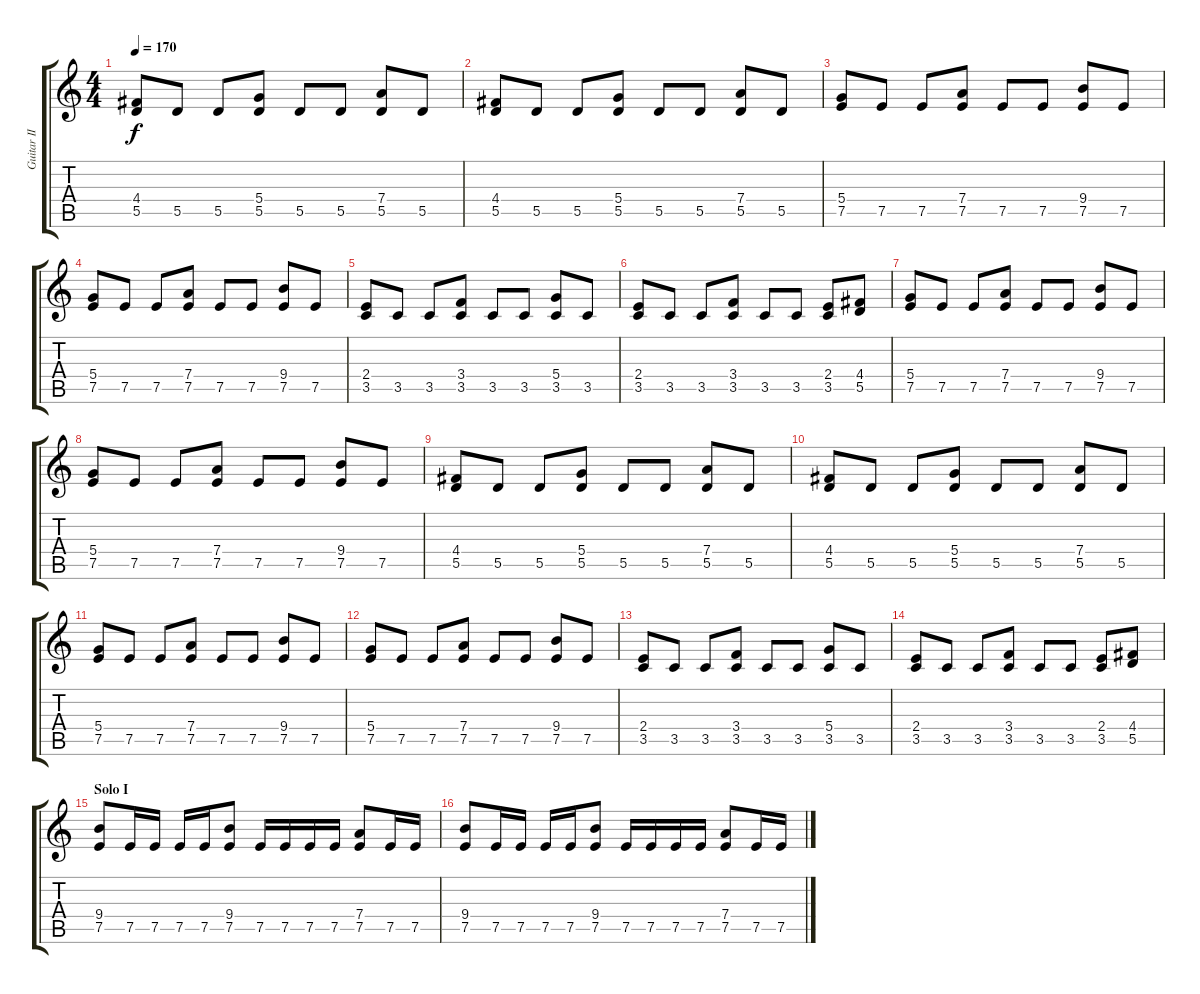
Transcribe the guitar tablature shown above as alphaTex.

\track ("Guitar II" "Guitar II") {instrument distortionguitar}
\staff {score tabs}
\tuning (E4 B3 G3 D3 A2 E2) {hide}
\ts (4 4)
\tempo 170
\clef g2
\ks c
(4.4 5.5).8{dy f} 5.5.8 5.5.8 (5.4 5.5).8 5.5.8 5.5.8 (7.4 5.5).8 5.5.8 |
(4.4 5.5).8 5.5.8 5.5.8 (5.4 5.5).8 5.5.8 5.5.8 (7.4 5.5).8 5.5.8 |
(5.4 7.5).8 7.5.8 7.5.8 (7.4 7.5).8 7.5.8 7.5.8 (9.4 7.5).8 7.5.8 |
(5.4 7.5).8 7.5.8 7.5.8 (7.4 7.5).8 7.5.8 7.5.8 (9.4 7.5).8 7.5.8 |
(2.4 3.5).8 3.5.8 3.5.8 (3.4 3.5).8 3.5.8 3.5.8 (5.4 3.5).8 3.5.8 |
(2.4 3.5).8 3.5.8 3.5.8 (3.4 3.5).8 3.5.8 3.5.8 (2.4 3.5).8 (4.4 5.5).8 |
(5.4 7.5).8 7.5.8 7.5.8 (7.4 7.5).8 7.5.8 7.5.8 (9.4 7.5).8 7.5.8 |
(5.4 7.5).8 7.5.8 7.5.8 (7.4 7.5).8 7.5.8 7.5.8 (9.4 7.5).8 7.5.8 |
(4.4 5.5).8 5.5.8 5.5.8 (5.4 5.5).8 5.5.8 5.5.8 (7.4 5.5).8 5.5.8 |
(4.4 5.5).8 5.5.8 5.5.8 (5.4 5.5).8 5.5.8 5.5.8 (7.4 5.5).8 5.5.8 |
(5.4 7.5).8 7.5.8 7.5.8 (7.4 7.5).8 7.5.8 7.5.8 (9.4 7.5).8 7.5.8 |
(5.4 7.5).8 7.5.8 7.5.8 (7.4 7.5).8 7.5.8 7.5.8 (9.4 7.5).8 7.5.8 |
(2.4 3.5).8 3.5.8 3.5.8 (3.4 3.5).8 3.5.8 3.5.8 (5.4 3.5).8 3.5.8 |
(2.4 3.5).8 3.5.8 3.5.8 (3.4 3.5).8 3.5.8 3.5.8 (2.4 3.5).8 (4.4 5.5).8 |
\section ("" "Solo I")
(9.4 7.5).8 7.5.16 7.5.16 7.5.16 7.5.16 (9.4 7.5).8 7.5.16 7.5.16 7.5.16 7.5.16 (7.4 7.5).8 7.5.16 7.5.16 |
(9.4 7.5).8 7.5.16 7.5.16 7.5.16 7.5.16 (9.4 7.5).8 7.5.16 7.5.16 7.5.16 7.5.16 (7.4 7.5).8 7.5.16 7.5.16
